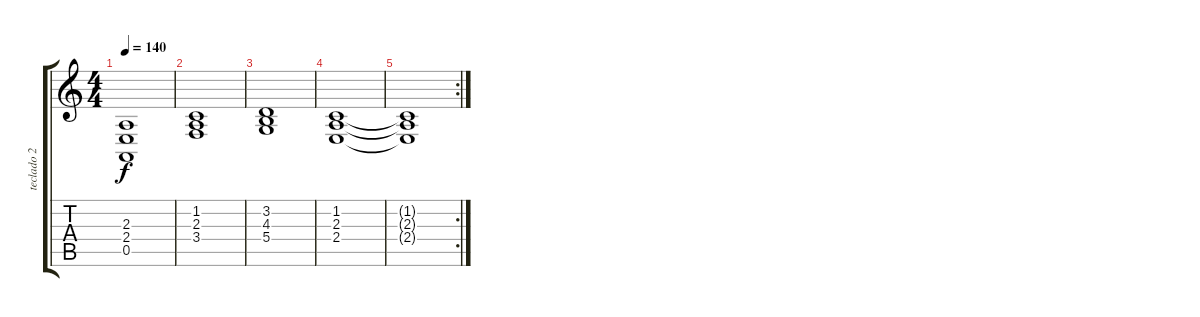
\track ("teclado 2" "teclado 2") {instrument stringensemble1}
\staff {score tabs}
\tuning (E4 B3 G3 D3 A2 E2) {hide}
\ts (4 4)
\tempo 140
\clef g2
\ks c
(2.3{t} 2.4{t} 0.5{t}).1{dy f} |
(1.2 2.3 3.4).1 |
(3.2 4.3 5.4).1 |
(1.2 2.3 2.4).1 |
\rc 2
(1.2{t} 2.3{t} 2.4{t}).1
